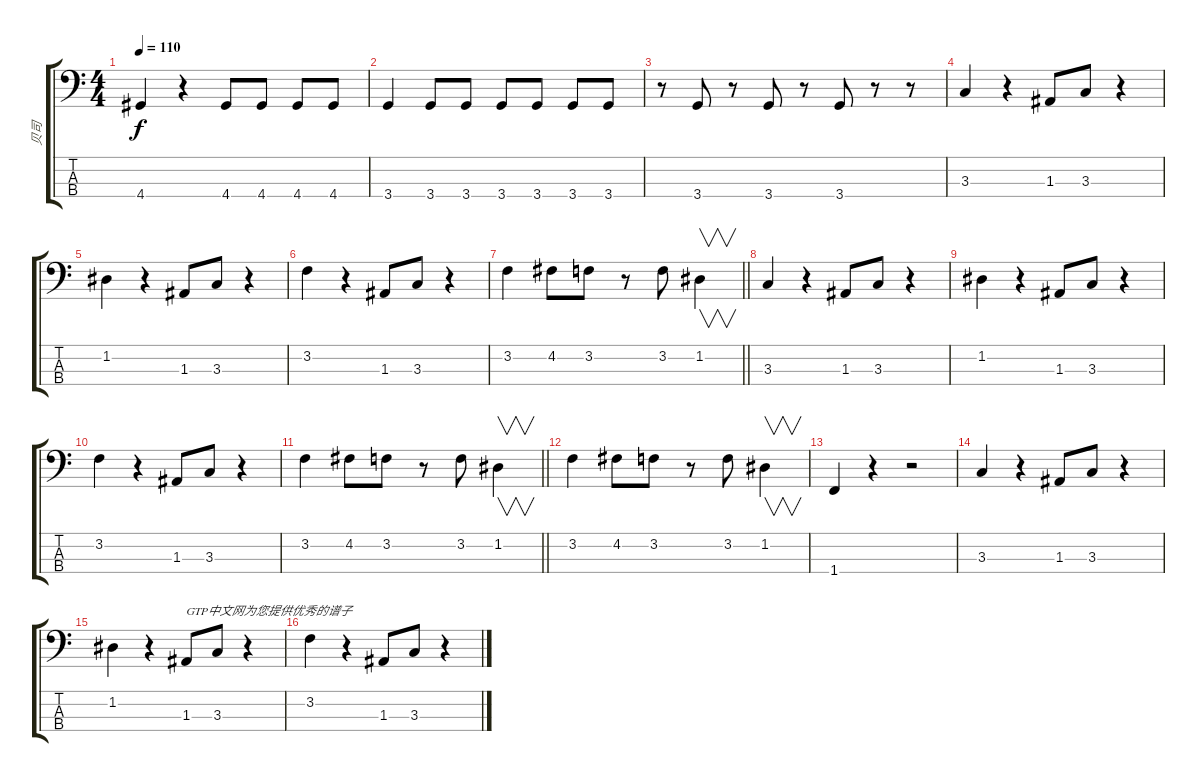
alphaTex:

\track ("贝司" "贝司") {instrument electricbassfinger}
\staff {score tabs}
\tuning (G2 D2 A1 E1) {hide}
\ts (4 4)
\tempo 110
\clef f4
\ks c
4.4.4{dy f} r.4 4.4.8 4.4.8 4.4.8 4.4.8 |
3.4.4 3.4.8 3.4.8 3.4.8 3.4.8 3.4.8 3.4.8 |
r.8 3.4.8 r.8 3.4.8 r.8 3.4.8 r.8 r.8 |
3.3.4 r.4 1.3.8 3.3.8 r.4 |
1.2.4 r.4 1.3.8 3.3.8 r.4 |
3.2.4 r.4 1.3.8 3.3.8 r.4 |
\barLineRight lightlight
3.2.4 4.2.8 3.2.8 r.8 3.2.8 1.2.4{v} |
3.3.4 r.4 1.3.8 3.3.8 r.4 |
1.2.4 r.4 1.3.8 3.3.8 r.4 |
3.2.4 r.4 1.3.8 3.3.8 r.4 |
\barLineRight lightlight
3.2.4 4.2.8 3.2.8 r.8 3.2.8 1.2.4{v} |
3.2.4 4.2.8 3.2.8 r.8 3.2.8 1.2.4{v} |
1.4.4 r.4 r.2 |
3.3.4 r.4 1.3.8 3.3.8 r.4 |
1.2.4 r.4 1.3.8{txt "GTP中文网为您提供优秀的谱子"} 3.3.8 r.4 |
3.2.4 r.4 1.3.8 3.3.8 r.4
